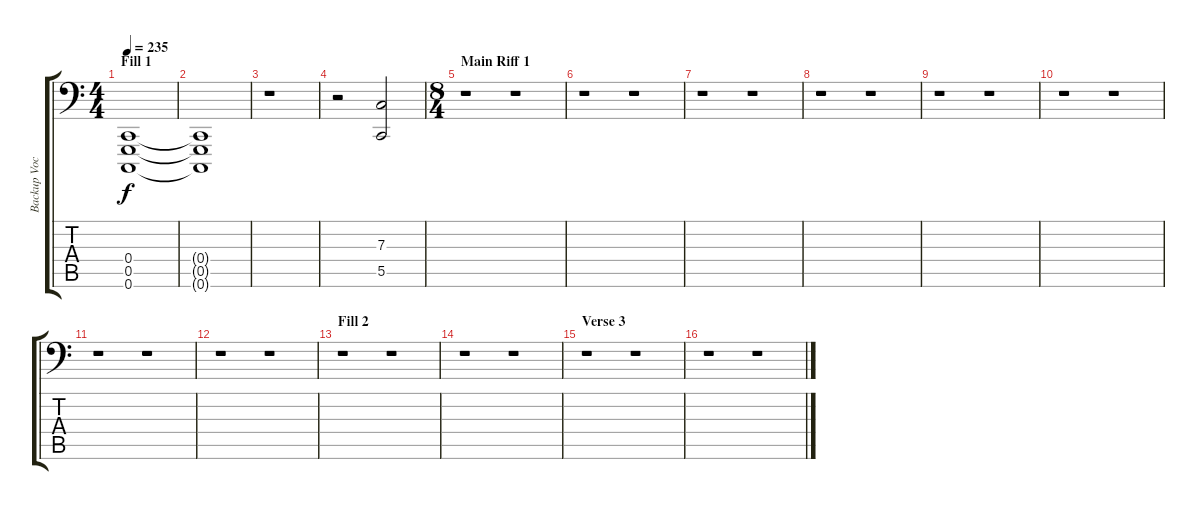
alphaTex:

\track ("Backup Vocals (Matt/Paul)" "Backup Voc") {instrument lead2sawtooth}
\staff {score tabs}
\tuning (D3 A2 F2 C2 G1 C1) {hide}
\ts (4 4)
\section ("" "Fill 1")
\tempo 235
\clef f4
\ks c
(0.4 0.5 0.6).1{dy f} |
(0.4{t} 0.5{t} 0.6{t}).1 |
r.1 |
r.2 (7.3 5.5).2 |
\ts (8 4)
\section ("" "Main Riff 1")
r.1 r.1 |
r.1 r.1 |
r.1 r.1 |
r.1 r.1 |
r.1 r.1 |
r.1 r.1 |
r.1 r.1 |
r.1 r.1 |
\section ("" "Fill 2")
r.1 r.1 |
r.1 r.1 |
\section ("" "Verse 3")
r.1 r.1 |
r.1 r.1
